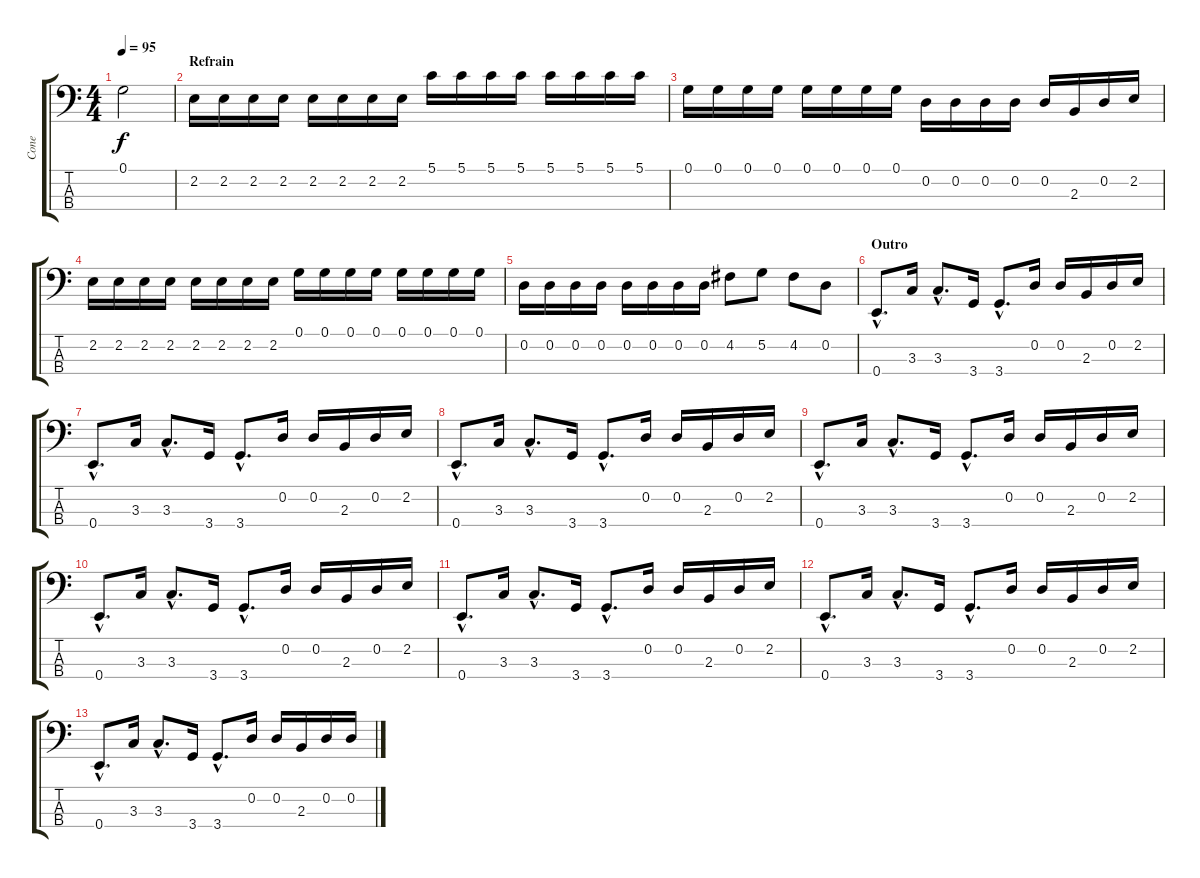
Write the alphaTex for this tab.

\track ("Cone" "Cone") {instrument electricbasspick}
\staff {score tabs}
\tuning (G2 D2 A1 E1) {hide}
\ts (4 4)
\tempo 95
\clef f4
\ks c
0.1{t}.2{dy f} |
\section ("" "Refrain")
2.2.16 2.2.16 2.2.16 2.2.16 2.2.16 2.2.16 2.2.16 2.2.16 5.1.16 5.1.16 5.1.16 5.1.16 5.1.16 5.1.16 5.1.16 5.1.16 |
0.1.16 0.1.16 0.1.16 0.1.16 0.1.16 0.1.16 0.1.16 0.1.16 0.2.16 0.2.16 0.2.16 0.2.16 0.2.16 2.3.16 0.2.16 2.2.16 |
2.2.16 2.2.16 2.2.16 2.2.16 2.2.16 2.2.16 2.2.16 2.2.16 0.1.16 0.1.16 0.1.16 0.1.16 0.1.16 0.1.16 0.1.16 0.1.16 |
0.2.16 0.2.16 0.2.16 0.2.16 0.2.16 0.2.16 0.2.16 0.2.16 4.2.8 5.2.8 4.2.8 0.2.8 |
\section ("" "Outro")
0.4{hac}.8{d} 3.3.16 3.3{hac}.8{d} 3.4.16 3.4{hac}.8{d} 0.2.16 0.2.16 2.3.16 0.2.16 2.2.16 |
0.4{hac}.8{d} 3.3.16 3.3{hac}.8{d} 3.4.16 3.4{hac}.8{d} 0.2.16 0.2.16 2.3.16 0.2.16 2.2.16 |
0.4{hac}.8{d} 3.3.16 3.3{hac}.8{d} 3.4.16 3.4{hac}.8{d} 0.2.16 0.2.16 2.3.16 0.2.16 2.2.16 |
0.4{hac}.8{d} 3.3.16 3.3{hac}.8{d} 3.4.16 3.4{hac}.8{d} 0.2.16 0.2.16 2.3.16 0.2.16 2.2.16 |
0.4{hac}.8{d} 3.3.16 3.3{hac}.8{d} 3.4.16 3.4{hac}.8{d} 0.2.16 0.2.16 2.3.16 0.2.16 2.2.16 |
0.4{hac}.8{d} 3.3.16 3.3{hac}.8{d} 3.4.16 3.4{hac}.8{d} 0.2.16 0.2.16 2.3.16 0.2.16 2.2.16 |
0.4{hac}.8{d} 3.3.16 3.3{hac}.8{d} 3.4.16 3.4{hac}.8{d} 0.2.16 0.2.16 2.3.16 0.2.16 2.2.16 |
0.4{hac}.8{d} 3.3.16 3.3{hac}.8{d} 3.4.16 3.4{hac}.8{d} 0.2.16 0.2.16 2.3.16 0.2.16 0.2.16
